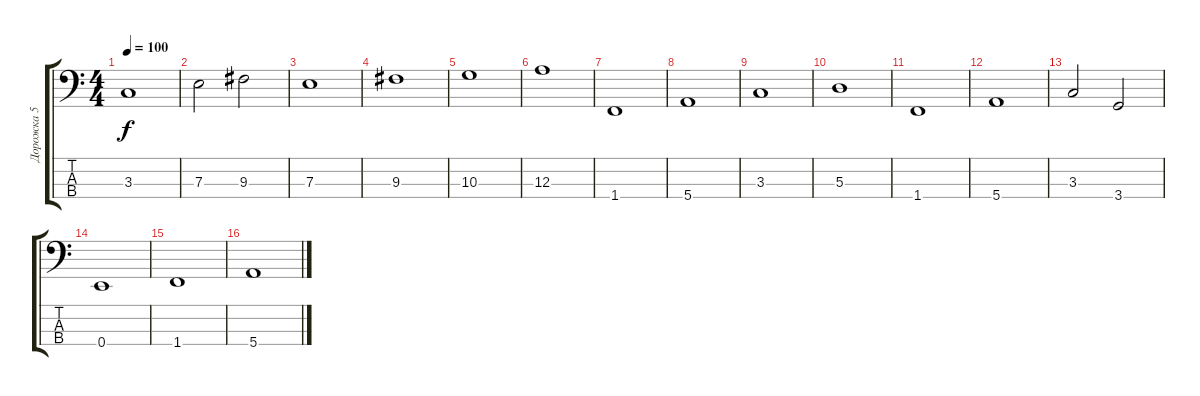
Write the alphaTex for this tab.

\track ("Дорожка 5" "Дорожка 5") {instrument electricbassfinger}
\staff {score tabs}
\tuning (G2 D2 A1 E1) {hide}
\ts (4 4)
\tempo 100
\clef f4
\ks c
3.3.1{dy f} |
7.3.2 9.3.2 |
7.3.1 |
9.3.1 |
10.3.1 |
12.3.1 |
1.4.1 |
5.4.1 |
3.3.1 |
5.3.1 |
1.4.1 |
5.4.1 |
3.3.2 3.4.2 |
0.4.1 |
1.4.1 |
5.4.1
